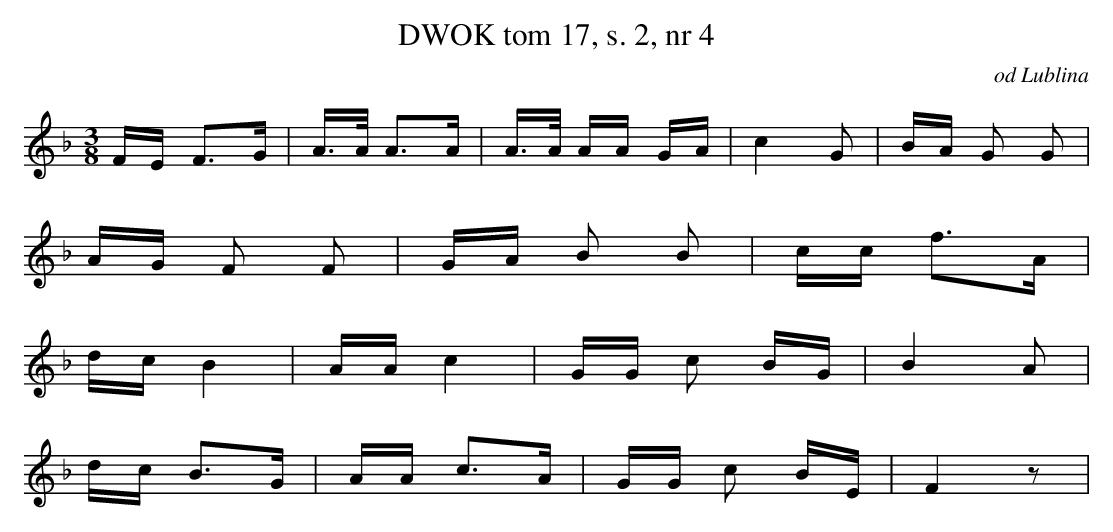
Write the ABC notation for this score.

X:1
T:DWOK tom 17, s. 2, nr 4
O:od Lublina
L:1/16
M:3/8
K:F
FE F3G|A3/2A/2 A3A|A3/2A/2 AA GA|c4 G2|BA G2 G2|
AG F2 F2|GA B2 B2|cc f3A|
dc B4|AA c4|GG c2 BG|B4 A2|
dc B3G|AA c3A|GG c2 BE|F4 z2|
